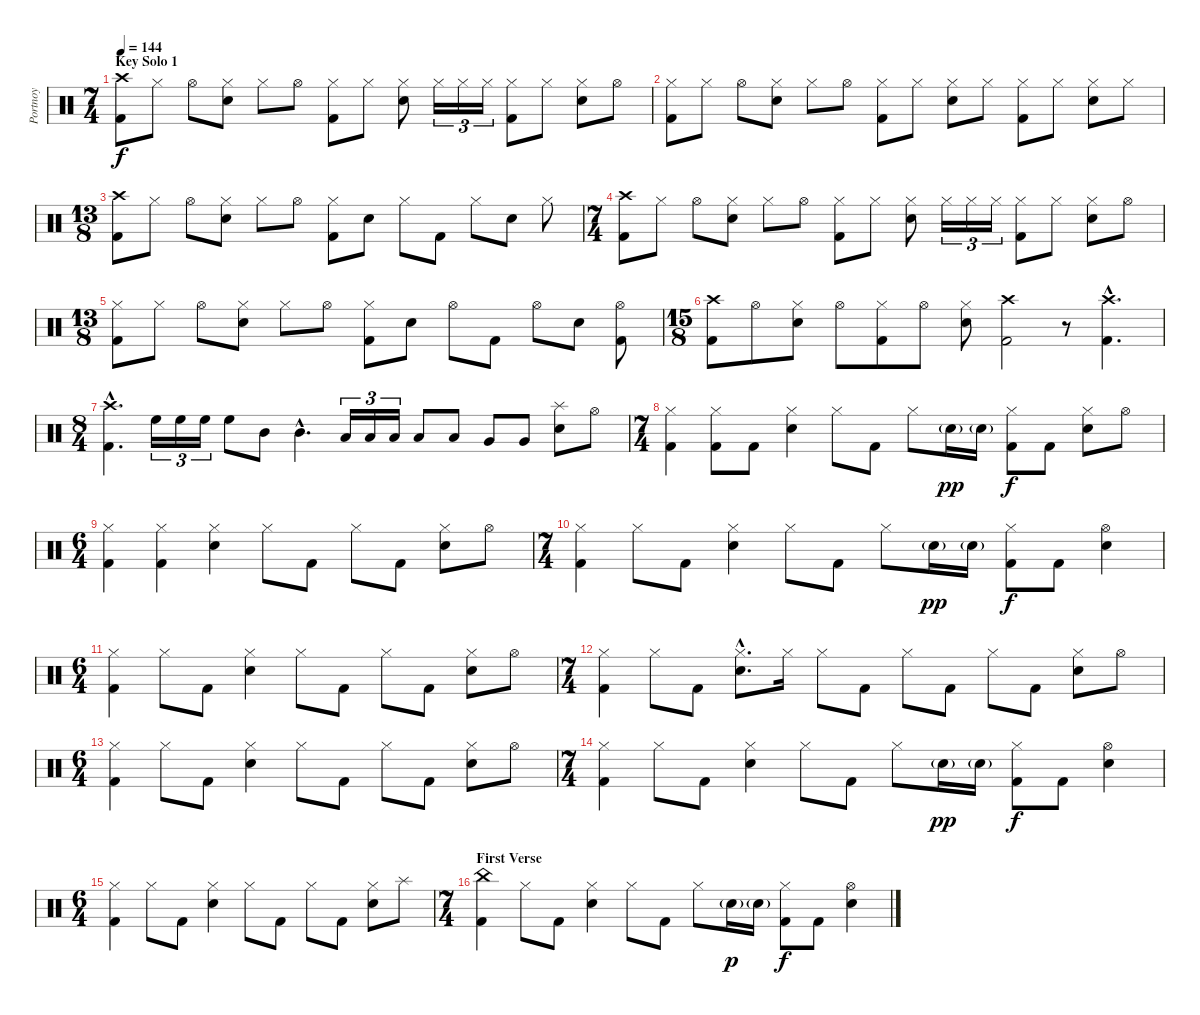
\track ("Portnoy" "Portnoy") {instrument percussion}
\staff {score}
\articulation defaults
\ts (7 4)
\section ("" "Key Solo 1")
\tempo 144
\clef neutral
\ks c
("Crash high (hit)" "Kick (hit) 2").8{dy f} "Hi-Hat (closed)".8 "Hi-Hat (open)".8 ("Hi-Hat (closed)" "Snare (hit) 2").8 "Hi-Hat (closed)".8 "Hi-Hat (open)".8 ("Hi-Hat (closed)" "Kick (hit) 2").8 "Hi-Hat (closed)".8 ("Hi-Hat (closed)" "Snare (hit) 2").8 "Hi-Hat (closed)".16{tu (3 2)} "Hi-Hat (closed)".16{tu (3 2)} "Hi-Hat (closed)".16{tu (3 2)} ("Hi-Hat (closed)" "Kick (hit) 2").8 "Hi-Hat (closed)".8 ("Hi-Hat (closed)" "Snare (hit) 2").8 "Hi-Hat (open)".8 |
("Hi-Hat (closed)" "Kick (hit) 2").8 "Hi-Hat (closed)".8 "Hi-Hat (open)".8 ("Hi-Hat (closed)" "Snare (hit) 2").8 "Hi-Hat (closed)".8 "Hi-Hat (open)".8 ("Hi-Hat (closed)" "Kick (hit) 2").8 "Hi-Hat (closed)".8 ("Hi-Hat (closed)" "Snare (hit) 2").8 "Hi-Hat (closed)".8 ("Hi-Hat (closed)" "Kick (hit) 2").8 "Hi-Hat (closed)".8 ("Hi-Hat (closed)" "Snare (hit) 2").8 "Hi-Hat (closed)".8 |
\ts (13 8)
("Crash high (hit)" "Kick (hit) 2").8 "Hi-Hat (closed)".8 "Hi-Hat (open)".8 ("Hi-Hat (closed)" "Snare (hit) 2").8 "Hi-Hat (closed)".8 "Hi-Hat (open)".8 ("Hi-Hat (closed)" "Kick (hit) 2").8 "Snare (hit) 2".8 "Hi-Hat (closed)".8 "Kick (hit) 2".8 "Hi-Hat (closed)".8 "Snare (hit) 2".8 "Hi-Hat (closed)".8 |
\ts (7 4)
("Crash high (hit)" "Kick (hit) 2").8 "Hi-Hat (closed)".8 "Hi-Hat (open)".8 ("Hi-Hat (closed)" "Snare (hit) 2").8 "Hi-Hat (closed)".8 "Hi-Hat (open)".8 ("Hi-Hat (closed)" "Kick (hit) 2").8 "Hi-Hat (closed)".8 ("Hi-Hat (closed)" "Snare (hit) 2").8 "Hi-Hat (closed)".16{tu (3 2)} "Hi-Hat (closed)".16{tu (3 2)} "Hi-Hat (closed)".16{tu (3 2)} ("Hi-Hat (closed)" "Kick (hit) 2").8 "Hi-Hat (closed)".8 ("Hi-Hat (closed)" "Snare (hit) 2").8 "Hi-Hat (open)".8 |
\ts (13 8)
("Hi-Hat (closed)" "Kick (hit) 2").8 "Hi-Hat (closed)".8 "Hi-Hat (open)".8 ("Hi-Hat (closed)" "Snare (hit) 2").8 "Hi-Hat (closed)".8 "Hi-Hat (open)".8 ("Hi-Hat (closed)" "Kick (hit) 2").8 "Snare (hit) 2".8 "Hi-Hat (open)".8 "Kick (hit) 2".8 "Hi-Hat (open)".8 "Snare (hit) 2".8 ("Hi-Hat (open)" "Kick (hit) 2").8 |
\ts (15 8)
("Crash high (hit)" "Kick (hit) 2").8 "Hi-Hat (open)".8 ("Hi-Hat (closed)" "Snare (hit) 2").8 "Hi-Hat (open)".8 ("Hi-Hat (closed)" "Kick (hit) 2").8 "Hi-Hat (open)".8 ("Hi-Hat (closed)" "Snare (hit) 2").8 ("Crash high (hit)" "Kick (hit) 2").2 r.8 ("Crash high (hit)"{hac} "Kick (hit) 2"{hac}).4{d} |
\ts (8 4)
("Crash high (hit)"{hac} "Kick (hit) 2"{hac}).4{d} "High Floor Tom (hit)".16{tu (3 2)} "High Floor Tom (hit)".16{tu (3 2)} "High Floor Tom (hit)".16{tu (3 2)} "High Floor Tom (hit)".8 "Mid Tom (hit)".8 "Mid Tom (hit)"{hac}.4{d} "Low Tom (hit)".16{tu (3 2)} "Low Tom (hit)".16{tu (3 2)} "Low Tom (hit)".16{tu (3 2)} "Low Tom (hit)".8 "Low Tom (hit)".8 "Very Low Tom (hit)".8 "Very Low Tom (hit)".8 ("Splash (hit)" "Snare (hit) 2").8 "Hi-Hat (open)".8 |
\ts (7 4)
("Hi-Hat (closed)" "Kick (hit) 2").4 ("Hi-Hat (closed)" "Kick (hit) 2").8 "Kick (hit) 2".8 ("Hi-Hat (closed)" "Snare (hit) 2").4 "Hi-Hat (closed)".8 "Kick (hit) 2".8 "Hi-Hat (closed)".8 "Snare (hit) 2"{g}.16{dy pp} "Snare (hit) 2"{g}.16 ("Hi-Hat (closed)" "Kick (hit) 2").8{dy f} "Kick (hit) 2".8 ("Hi-Hat (closed)" "Snare (hit) 2").8 "Hi-Hat (open)".8 |
\ts (6 4)
("Hi-Hat (closed)" "Kick (hit) 2").4 ("Hi-Hat (closed)" "Kick (hit) 2").4 ("Hi-Hat (closed)" "Snare (hit) 2").4 "Hi-Hat (closed)".8 "Kick (hit) 2".8 "Hi-Hat (closed)".8 "Kick (hit) 2".8 ("Hi-Hat (closed)" "Snare (hit) 2").8 "Hi-Hat (open)".8 |
\ts (7 4)
("Hi-Hat (closed)" "Kick (hit) 2").4 "Hi-Hat (closed)".8 "Kick (hit) 2".8 ("Hi-Hat (closed)" "Snare (hit) 2").4 "Hi-Hat (closed)".8 "Kick (hit) 2".8 "Hi-Hat (closed)".8 "Snare (hit) 2"{g}.16{dy pp} "Snare (hit) 2"{g}.16 ("Hi-Hat (closed)" "Kick (hit) 2").8{dy f} "Kick (hit) 2".8 ("Hi-Hat (open)" "Snare (hit) 2").4 |
\ts (6 4)
("Hi-Hat (closed)" "Kick (hit) 2").4 "Hi-Hat (closed)".8 "Kick (hit) 2".8 ("Hi-Hat (closed)" "Snare (hit) 2").4 "Hi-Hat (closed)".8 "Kick (hit) 2".8 "Hi-Hat (closed)".8 "Kick (hit) 2".8 ("Hi-Hat (closed)" "Snare (hit) 2").8 "Hi-Hat (open)".8 |
\ts (7 4)
("Hi-Hat (closed)" "Kick (hit) 2").4 "Hi-Hat (closed)".8 "Kick (hit) 2".8 ("Hi-Hat (closed)"{hac} "Snare (hit) 2"{hac}).8{d} "Hi-Hat (closed)".16 "Hi-Hat (closed)".8 "Kick (hit) 2".8 "Hi-Hat (closed)".8 "Kick (hit) 2".8 "Hi-Hat (closed)".8 "Kick (hit) 2".8 ("Hi-Hat (closed)" "Snare (hit) 2").8 "Hi-Hat (open)".8 |
\ts (6 4)
("Hi-Hat (closed)" "Kick (hit) 2").4 "Hi-Hat (closed)".8 "Kick (hit) 2".8 ("Hi-Hat (closed)" "Snare (hit) 2").4 "Hi-Hat (closed)".8 "Kick (hit) 2".8 "Hi-Hat (closed)".8 "Kick (hit) 2".8 ("Hi-Hat (closed)" "Snare (hit) 2").8 "Hi-Hat (open)".8 |
\ts (7 4)
("Hi-Hat (closed)" "Kick (hit) 2").4 "Hi-Hat (closed)".8 "Kick (hit) 2".8 ("Hi-Hat (closed)" "Snare (hit) 2").4 "Hi-Hat (closed)".8 "Kick (hit) 2".8 "Hi-Hat (closed)".8 "Snare (hit) 2"{g}.16{dy pp} "Snare (hit) 2"{g}.16 ("Hi-Hat (closed)" "Kick (hit) 2").8{dy f} "Kick (hit) 2".8 ("Hi-Hat (open)" "Snare (hit) 2").4 |
\ts (6 4)
("Hi-Hat (closed)" "Kick (hit) 2").4 "Hi-Hat (closed)".8 "Kick (hit) 2".8 ("Hi-Hat (closed)" "Snare (hit) 2").4 "Hi-Hat (closed)".8 "Kick (hit) 2".8 "Hi-Hat (closed)".8 "Kick (hit) 2".8 ("Hi-Hat (closed)" "Snare (hit) 2").8 "Splash (hit)".8 |
\ts (7 4)
\section ("" "First Verse")
("China (hit)" "Kick (hit) 2").4 "Hi-Hat (closed)".8 "Kick (hit) 2".8 ("Hi-Hat (closed)" "Snare (hit) 2").4 "Hi-Hat (closed)".8 "Kick (hit) 2".8 "Hi-Hat (closed)".8 "Snare (hit) 2"{g}.16{dy p} "Snare (hit) 2"{g}.16 ("Hi-Hat (closed)" "Kick (hit) 2").8{dy f} "Kick (hit) 2".8 ("Hi-Hat (open)" "Snare (hit) 2").4
